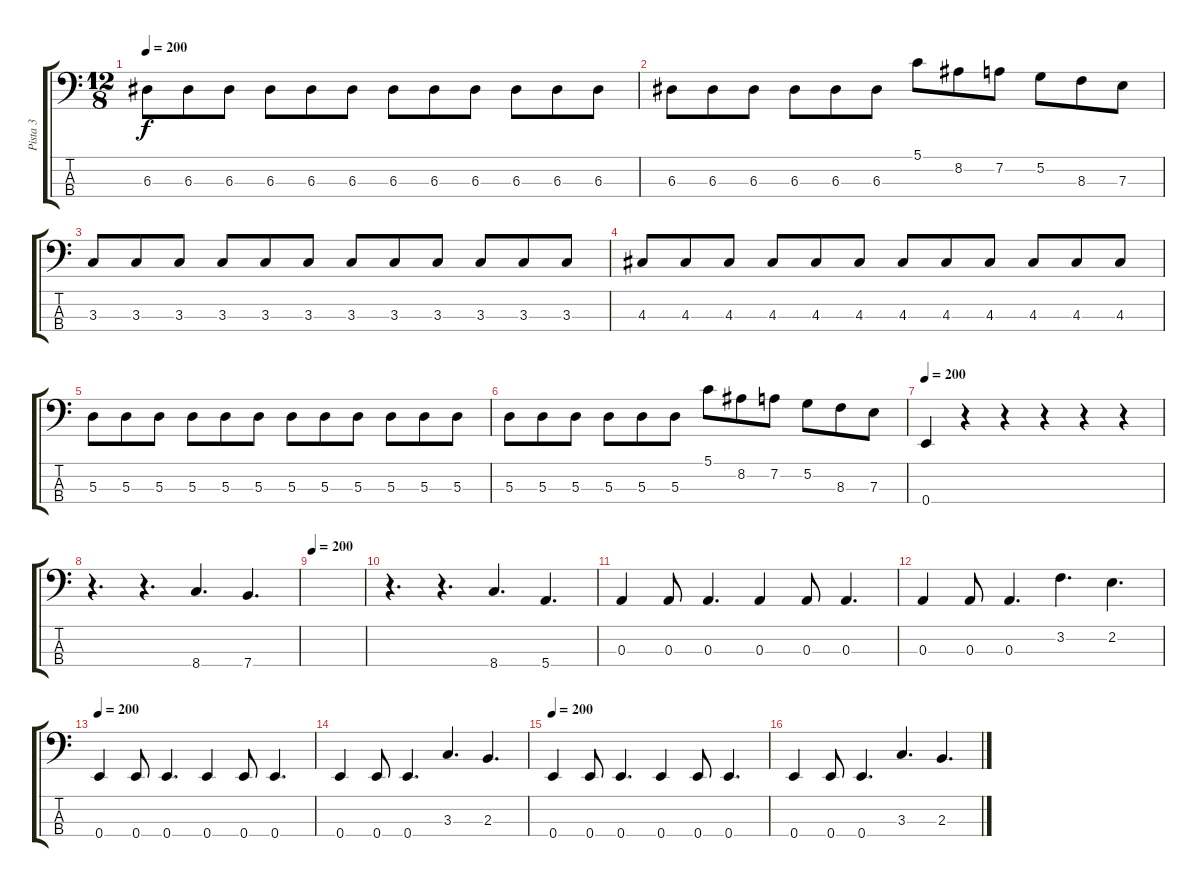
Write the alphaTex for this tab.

\track ("Pista 3" "Pista 3") {instrument electricbassfinger}
\staff {score tabs}
\tuning (G2 D2 A1 E1) {hide}
\ts (12 8)
\tempo 200
\clef f4
\ks c
6.3.8{dy f} 6.3.8 6.3.8 6.3.8 6.3.8 6.3.8 6.3.8 6.3.8 6.3.8 6.3.8 6.3.8 6.3.8 |
6.3.8 6.3.8 6.3.8 6.3.8 6.3.8 6.3.8 5.1.8 8.2.8 7.2.8 5.2.8 8.3.8 7.3.8 |
3.3.8 3.3.8 3.3.8 3.3.8 3.3.8 3.3.8 3.3.8 3.3.8 3.3.8 3.3.8 3.3.8 3.3.8 |
4.3.8 4.3.8 4.3.8 4.3.8 4.3.8 4.3.8 4.3.8 4.3.8 4.3.8 4.3.8 4.3.8 4.3.8 |
5.3.8 5.3.8 5.3.8 5.3.8 5.3.8 5.3.8 5.3.8 5.3.8 5.3.8 5.3.8 5.3.8 5.3.8 |
5.3.8 5.3.8 5.3.8 5.3.8 5.3.8 5.3.8 5.1.8 8.2.8 7.2.8 5.2.8 8.3.8 7.3.8 |
\tempo 200
0.4.4 r.4 r.4 r.4 r.4 r.4 |
r.4{d} r.4{d} 8.4.4{d} 7.4.4{d} |
\tempo 200
|
r.4{d} r.4{d} 8.4.4{d} 5.4.4{d} |
0.3.4 0.3.8 0.3.4{d} 0.3.4 0.3.8 0.3.4{d} |
0.3.4 0.3.8 0.3.4{d} 3.2.4{d} 2.2.4{d} |
\tempo 200
0.4.4 0.4.8 0.4.4{d} 0.4.4 0.4.8 0.4.4{d} |
0.4.4 0.4.8 0.4.4{d} 3.3.4{d} 2.3.4{d} |
\tempo 200
0.4.4 0.4.8 0.4.4{d} 0.4.4 0.4.8 0.4.4{d} |
0.4.4 0.4.8 0.4.4{d} 3.3.4{d} 2.3.4{d}
